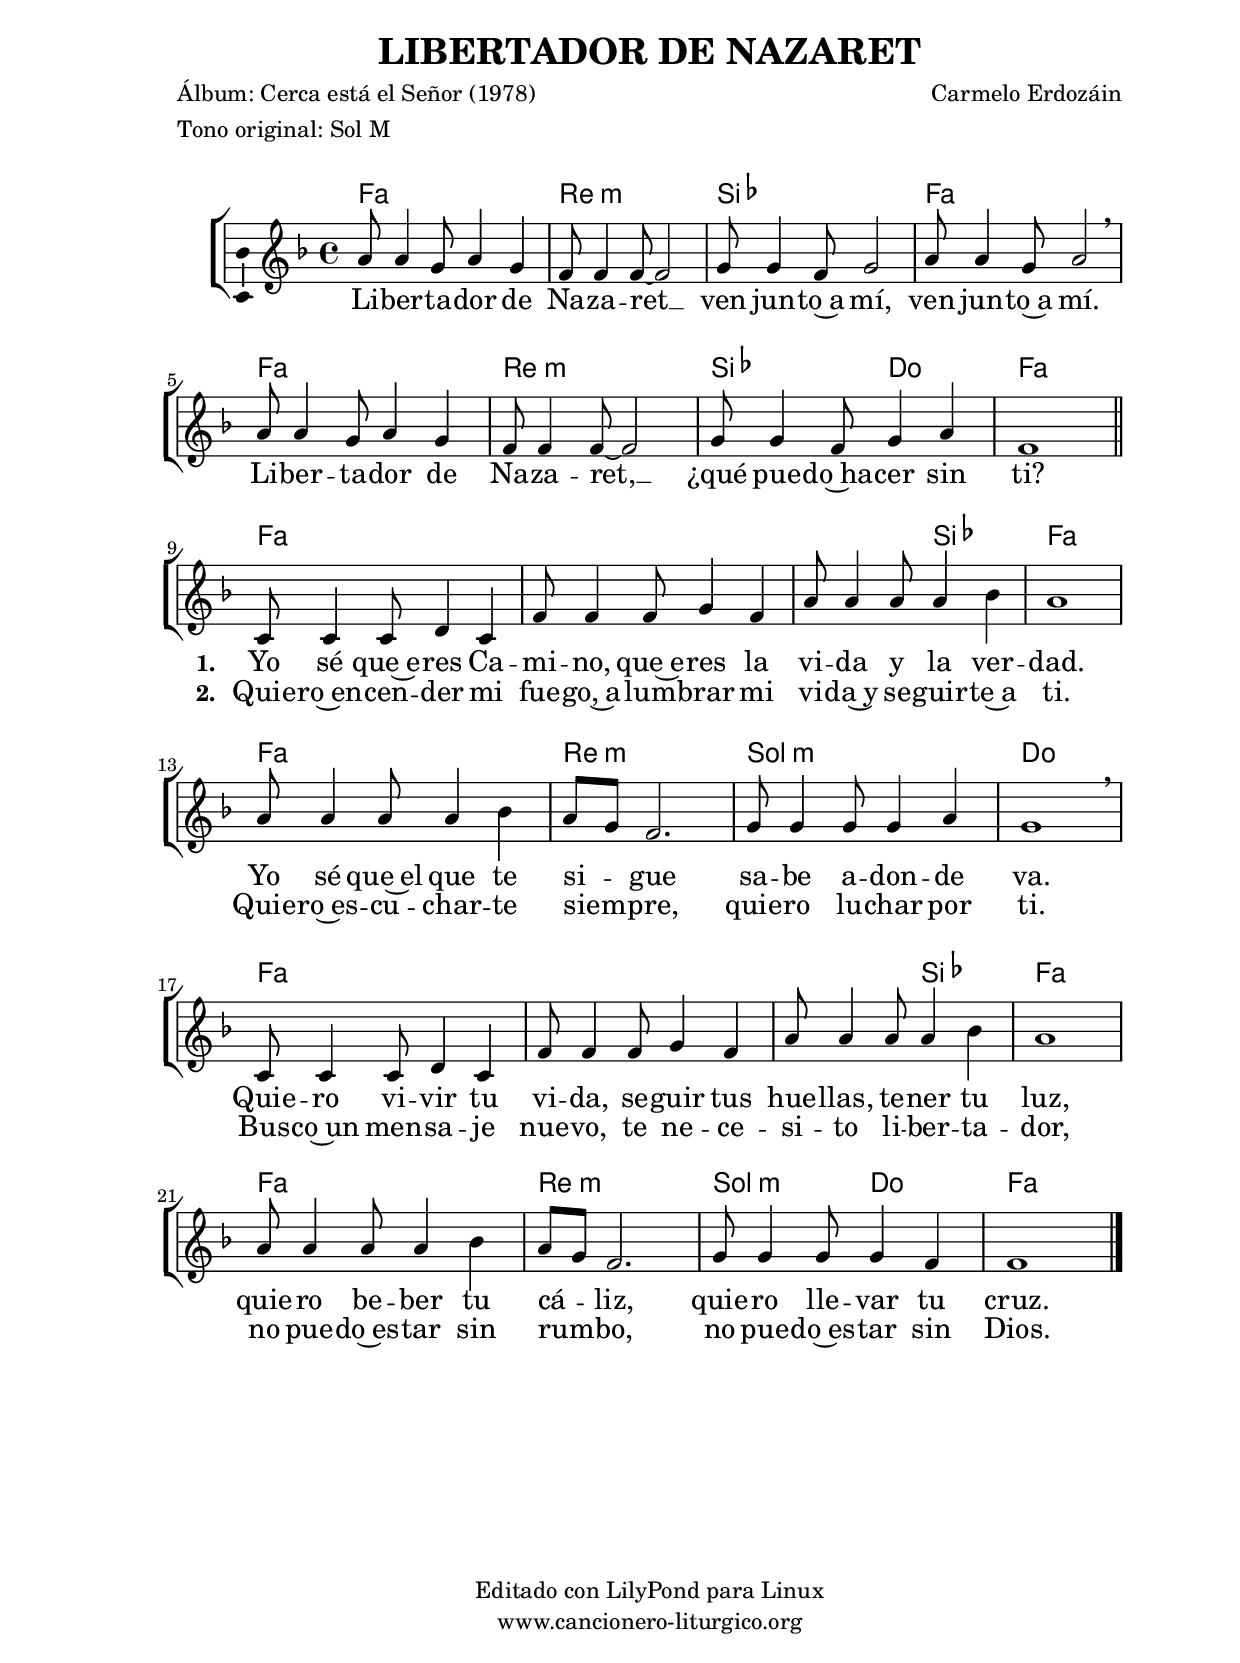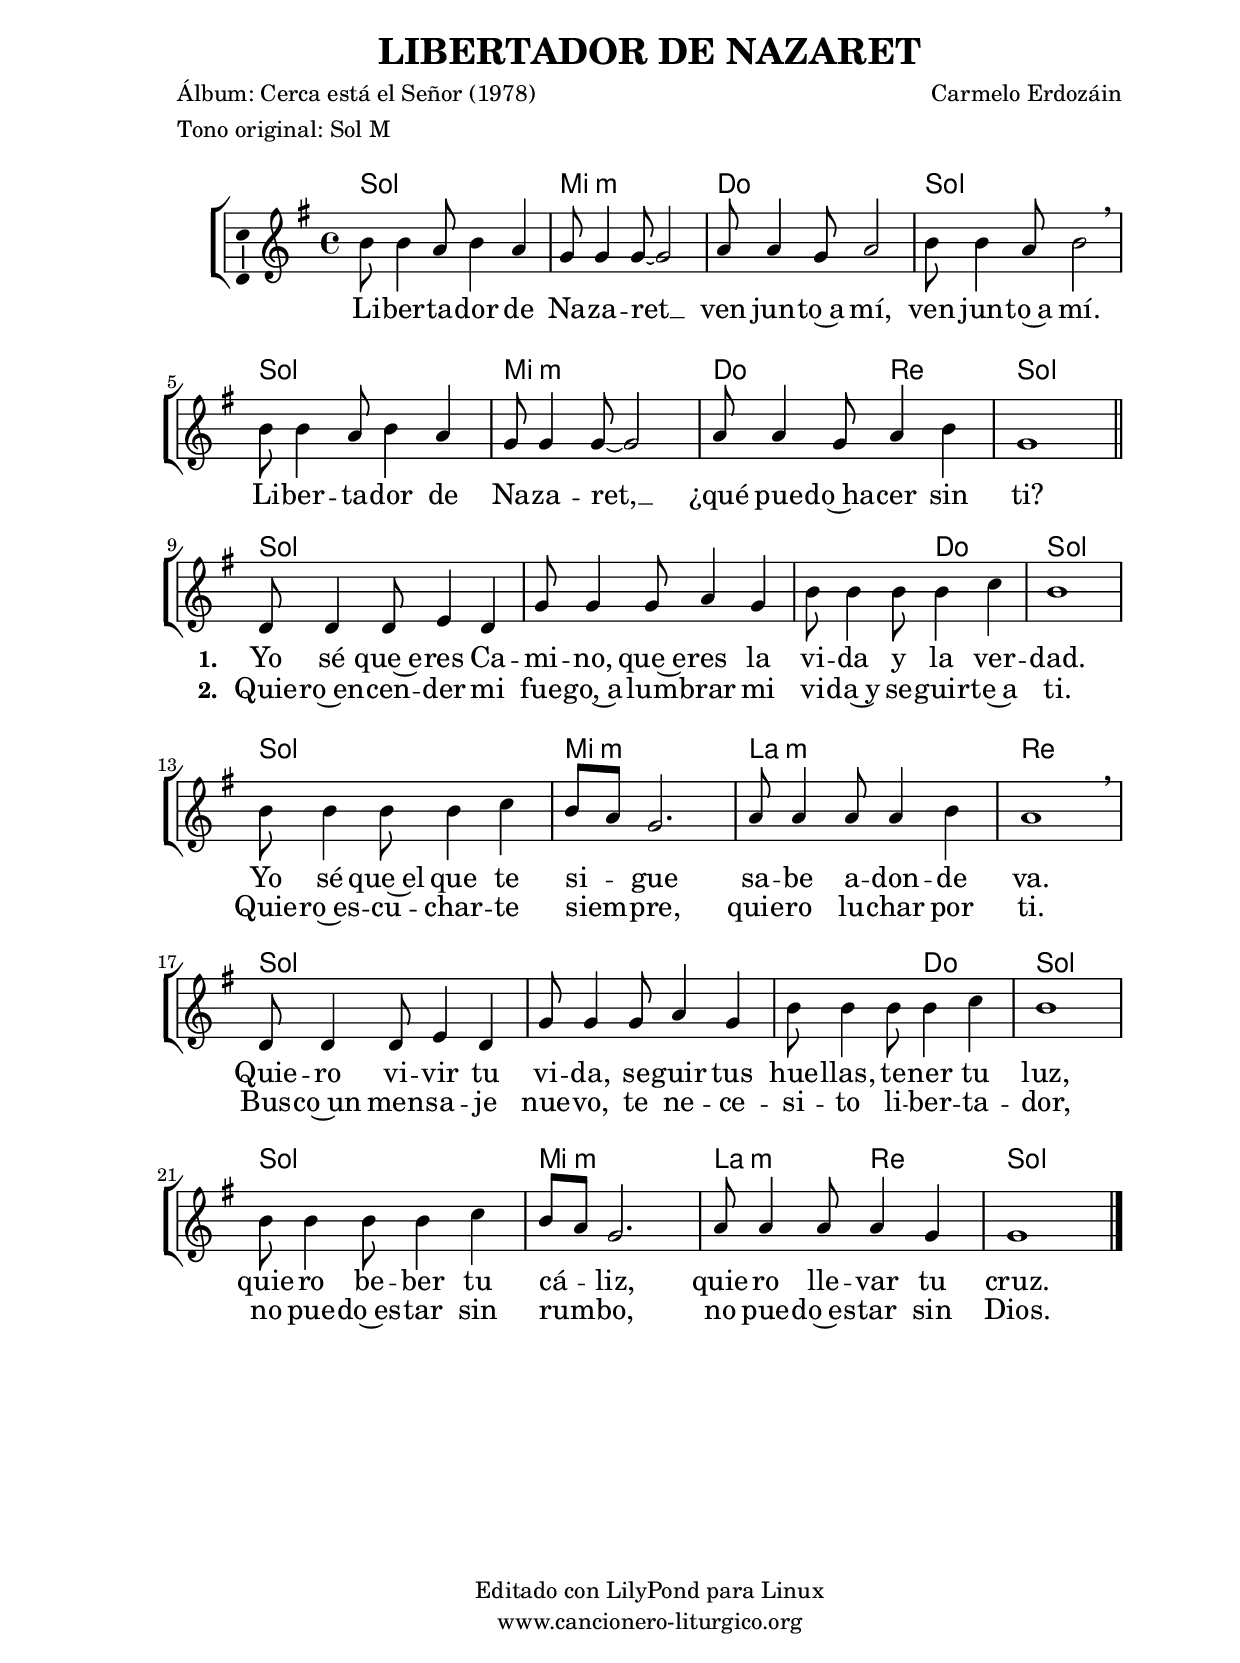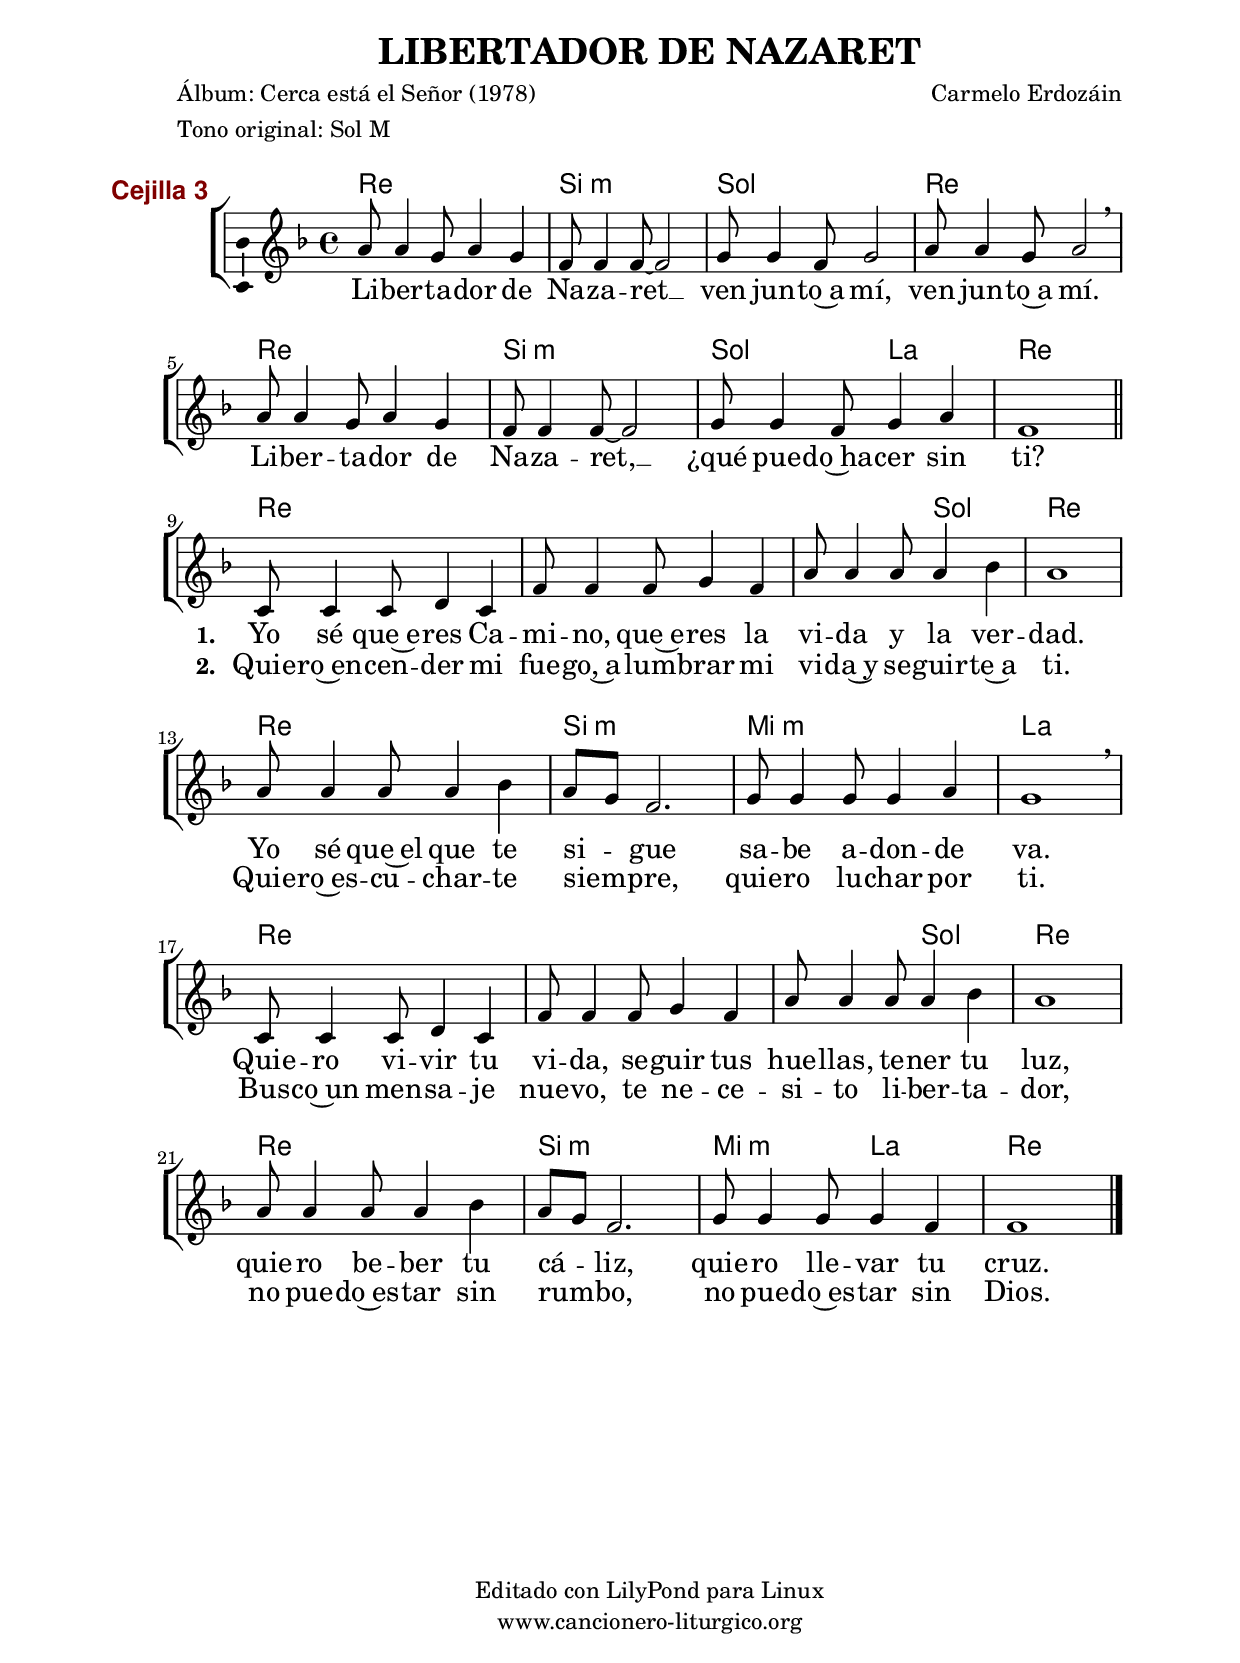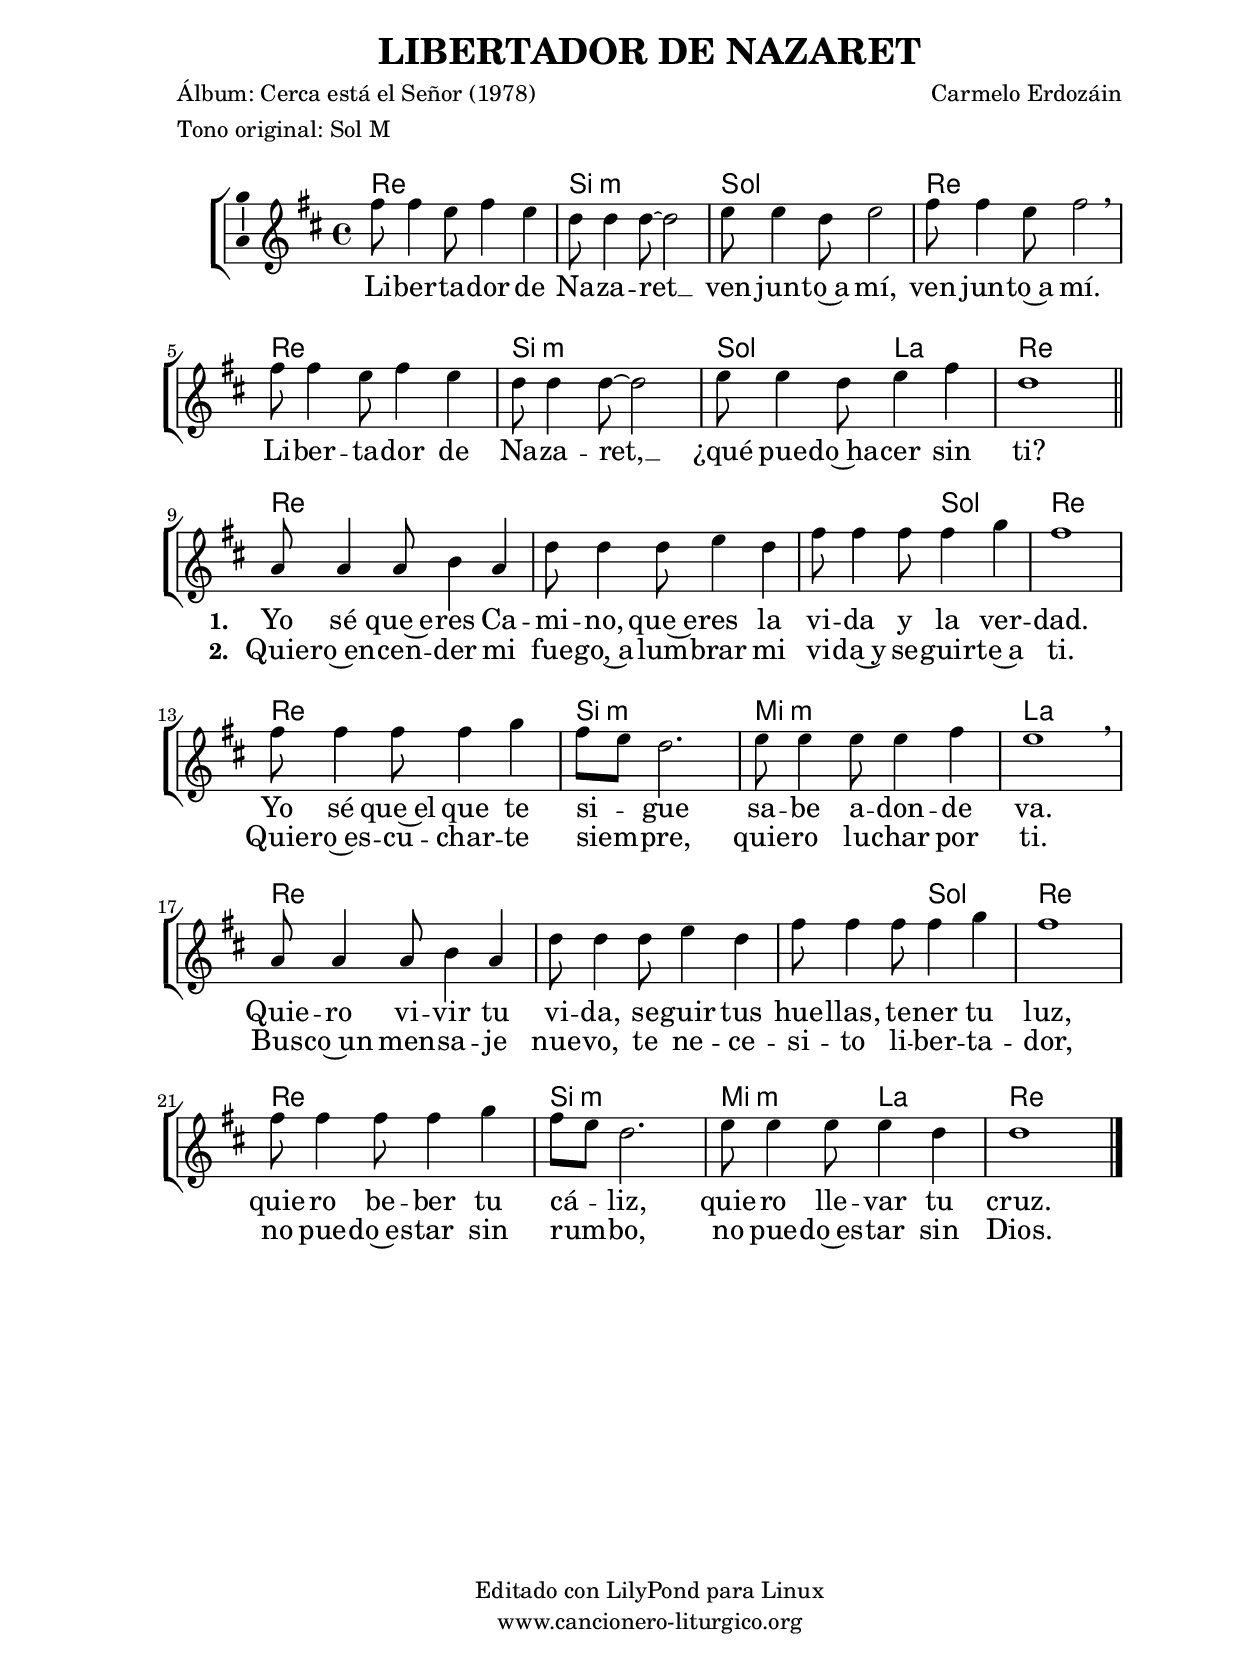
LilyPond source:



%versión de lilypond para la que se ha escrito esta partitura:
\version "2.16.0"

	%Tamaño papel
	#(set-default-paper-size "a4")
	%Tamaño partitura
	#(set-global-staff-size 20)
	%No responde al pulsar sobre una nota
	#(ly:set-option 'point-and-click #f)

%parámetros del encabezamiento:
\header {
	title = "LIBERTADOR DE NAZARET"
	subtitle = ""
	composer = "Carmelo Erdozáin"
	poet = "Álbum: Cerca está el Señor (1978)"
	meter = "Tono original: Sol M"
	arranger = ""
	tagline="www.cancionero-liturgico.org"
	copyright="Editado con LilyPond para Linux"
	tiempo = "Cuaresma"
	usos = "Entrada, Comunión, Gracias"
	letra = ""
	}

%parámetros asociados al papel:
\paper  {
	oddHeaderMarkup = \markup {\fill-line { \on-the-fly #not-first-page \fromproperty #'header:title \on-the-fly #not-first-page \fromproperty #'header:composer }}
	evenHeaderMarkup = \markup {\fill-line { \fromproperty #'header:composer \fromproperty #'header:title }}
	#(set-paper-size "a4")
	print-page-number = ##f
	first-page-number = 1
	print-first-page-number = ##f
%	head-separation = 3.0 \cm
	top-margin = 2.0 \cm
	bottom-margin = 0.5\cm
%%%	bottom-margin = -2.0\cm
	left-margin = 3.0 \cm
	line-width = 16.0 \cm 
	indent = 8\mm
	interscoreline = 2.\mm
	between-system-space = 15\mm
%	para que las partituras no llenen la hoja:
	ragged-bottom = ##t
%	idem para la última hoja:
	ragged-last-bottom = ##f
%	para que las partituras llenen el ancho del papel:
	ragged-last = ##f
	after-title-space = 2.5 \cm
%page-count=1
%system-count=8

	%Flexible Vertical Spacing
%	markup-markup-spacing =
%	#'((basic-distance . 15) (minimum-distance . 15) (padding . 3))
	markup-system-spacing =
	#'((basic-distance . 15) (minimum-distance . 15) (padding . 3))
	system-system-spacing =
	#'((basic-distance . 15) (minimum-distance . 15) (padding . 3))
	score-system-spacing =
	#'((basic-distance . 15) (minimum-distance . 15) (padding . 5))
%	top-system-spacing = % header
%	#'((basic-distance . 8) (minimum-distance . 0) (padding . 0))
%	top-markup-spacing =
%	#'((basic-distance . 20) (minimum-distance . 20) (padding . 0))
	last-bottom-spacing = % footer
	#'((basic-distance . 5) (minimum-distance . 5) (padding . 0))
%	score-markup-spacing =
%	#'((basic-distance . 16) (minimum-distance . 13) (padding . 0))

	}


%parámetros que afectan a toda la partitura:
global =  {
	%clave de sol (G):
	\clef G
	%armadura:
	\transpose g f
	\key g \major
	\tempo 4=155
	\set Score.tempoHideNote = ##t
	}


acordes = {
	\italianChords
	\chordmode {
	\transpose g f
{
g1 e:m c g
g1 e:m c2 d g1

g1 g g2 c g1
g1 e:m a:m d

g1 g g2 c g1
g1 e:m a2:m d g1

}
}
}

melodia =
	\transpose g f
{
	\relative c''{
	\time 4/4

b8 b4 a8 b4 a
g8 g4 g8~g2
a8 a4 g8 a2
b8 b4 a8 b2
\breathe
b8 b4 a8 b4 a
g8 g4 g8~g2
a8 a4 g8 a4 b
g1

\bar "||"
\break

d8 d4 d8 e4 d
g8 g4 g8 a4 g
b8 b4 b8 b4 c
b1
\break
b8 b4 b8 b4 c
b8 a g2.
a8 a4 a8 a4 b
a1

\breathe
\break

d,8 d4 d8 e4 d
g8 g4 g8 a4 g
b8 b4 b8 b4 c
b1
\break
b8 b4 b8 b4 c
b8 a g2.
a8 a4 a8 a4 g
g1

\bar "|."
	}
	}


texto = \lyricmode {

Li -- ber -- ta -- dor de Na -- za -- ret __
ven jun -- to~a mí, ven jun -- to~a mí.
Li -- ber -- ta -- dor de Na -- za -- ret, __
¿qué pue -- do~ha -- cer sin ti?

\set stanza =#"1. " Yo sé que~e -- res Ca -- mi -- no,
que~e -- res la vi -- da y la ver -- dad.
Yo sé que~el que te si -- _ gue
sa -- be a -- don -- de va.
Quie -- ro vi -- vir tu vi -- da,
se -- guir tus hue -- llas,
te -- ner tu luz,
quie -- ro be -- ber tu cá -- _ liz,
quie -- ro lle -- var tu cruz.

	}

textodos = \lyricmode {
	\skip 1 \skip 1 \skip 1 \skip 1
	\skip 1 \skip 1 \skip 1 \skip 1
	\skip 1 \skip 1 \skip 1 \skip 1
	\skip 1 \skip 1 \skip 1 \skip 1
	\skip 1 \skip 1 \skip 1 \skip 1
	\skip 1 \skip 1 \skip 1 \skip 1
	\skip 1 \skip 1 \skip 1 \skip 1
	\skip 1 \skip 1

\set stanza =#"2. " Quie -- ro~en -- cen -- der mi fue -- go,~a
 -- lum -- brar mi vi -- da~y se -- guir -- te~a ti.
Quie -- ro~es -- cu -- char -- te siem -- _ pre,
quie -- ro lu -- char por ti.
Bus -- co~un men -- sa -- je nue -- vo,
te ne -- ce -- si -- to li -- ber -- ta -- dor,
no pue -- do~es -- tar sin rum -- _ bo,
no pue -- do~es -- tar sin Dios.

	}


acordesStaff = \context ChordNames = acordesStaff <<
	\set chordChanges = ##t
	\acordes
	>>


%%%%%%%%%%%%%%%%%%%%%%%%%%%%%%%%%%% CEJILLA %%%%%%%%%%%%%%%%%%%%%%%%%%%%%%%%%%%
acordescejilla = {
%%%	\override ChordNames.ChordName #'font-size = #-1
%%%	\override ChordNames.ChordName #'font-series = #'bold
	\transpose f d {
		\acordes
		}
	}

acordescejillaStaff = \context ChordNames = acordescejillaStaff <<
	\set Staff.instrumentName = \markup \with-color #darkred \larger \bold \sans "Cejilla 3"
	\set chordChanges = ##t
	\acordescejilla
	>>
%%%%%%%%%%%%%%%%%%%%%%%%%%%%%%%%%%% CEJILLA %%%%%%%%%%%%%%%%%%%%%%%%%%%%%%%%%%%


vozStaff = \context Voice = vozStaff
\with {\consists "Ambitus_engraver"}
<<
%	\set Staff.instrumentName = ""
%	\set Staff.shortInstrumentName = ""
%	\set Staff.midiInstrument = #"clarinet"
%	\set Staff.midiInstrument = #"cello"
%	\set Staff.midiInstrument = #"flute"
	\set Staff.midiInstrument = #"electric guitar (jazz)"
%	\set Staff.midiInstrument = #"english horn"
%	\set Staff.midiInstrument = #"violin"
%	\set Staff.midiInstrument = #"glockenspiel"
	\set Staff.midiMinimumVolume = #0.7
	\set Staff.midiMaximumVolume = #0.9
	\global
	\relative c' \melodia
	>>

textoStaff = \context Lyrics = textoStaff <<
	\lyricsto vozStaff \texto
	>>

textodosStaff = \context Lyrics = textodosStaff <<
	\lyricsto vozStaff \textodos
	>>

\book {
	\score {
		\context ChoirStaff {
			\override StaffGroup.SystemStartBracket #'collapse-height = #1
			\override Score.SystemStartBar #'collapse-height = #1
			<<
			\acordesStaff
			\vozStaff
			\textoStaff
			\textodosStaff
			>>
			}
		\layout {
	    		\context {
				\Lyrics
				\override LyricText #'font-size = #2
				}
	   		 \context {
				\Score
				\override StaffSymbol #'staff-space = #(magstep +3)
				}
			}
		}
	\score {
		\unfoldRepeats
		\context ChoirStaff {
			<<
			\acordesStaff
			\vozStaff
			>>
			}
		\midi {
	  		\context {
	  			\Score
				tempoWholesPerMinute = #(ly:make-moment 70 4)
				}
			}
		}
	}


%Partitura para guitarra
#(define output-suffix "G")
\book {
	\score {
		\context ChoirStaff {
			\override StaffGroup.SystemStartBracket #'collapse-height = #1
			\override Score.SystemStartBar #'collapse-height = #1
			<<
			\acordescejillaStaff
			\vozStaff
			\textoStaff
			\textodosStaff
			>>
			}
		\layout {
%%%%%%%%%%%%%%%%%%%%%%%%%%%%%%%%%%% CEJILLA %%%%%%%%%%%%%%%%%%%%%%%%%%%%%%%%%%%
			\context {
				\ChordNames \consists Instrument_name_engraver
				}
%%%%%%%%%%%%%%%%%%%%%%%%%%%%%%%%%%% CEJILLA %%%%%%%%%%%%%%%%%%%%%%%%%%%%%%%%%%%
	    		\context {
				\Lyrics
				\override LyricText #'font-size = #2
				}
	   		 \context {
				\Score
				\override StaffSymbol #'staff-space = #(magstep +3)
				}
			}
		}
	}


#(define output-suffix "C")
\book {
	\score {
		\context ChoirStaff {
			\override StaffGroup.SystemStartBracket #'collapse-height = #1
			\override Score.SystemStartBar #'collapse-height = #1
\transpose c d
			<<
			\acordesStaff
			\vozStaff
			\textoStaff
			\textodosStaff
			>>
			}
		\layout {
	    		\context {
				\Lyrics
				\override LyricText #'font-size = #2
				}
	   		 \context {
				\Score
				\override StaffSymbol #'staff-space = #(magstep +3)
				}
			}
		}
	}


#(define output-suffix "S")
\book {
	\score {
		\context ChoirStaff {
			\override StaffGroup.SystemStartBracket #'collapse-height = #1
			\override Score.SystemStartBar #'collapse-height = #1
\transpose c a
			<<
			\acordesStaff
			\vozStaff
			\textoStaff
			\textodosStaff
			>>
			}
		\layout {
	    		\context {
				\Lyrics
				\override LyricText #'font-size = #2
				}
	   		 \context {
				\Score
				\override StaffSymbol #'staff-space = #(magstep +3)
				}
			}
		}
	}


